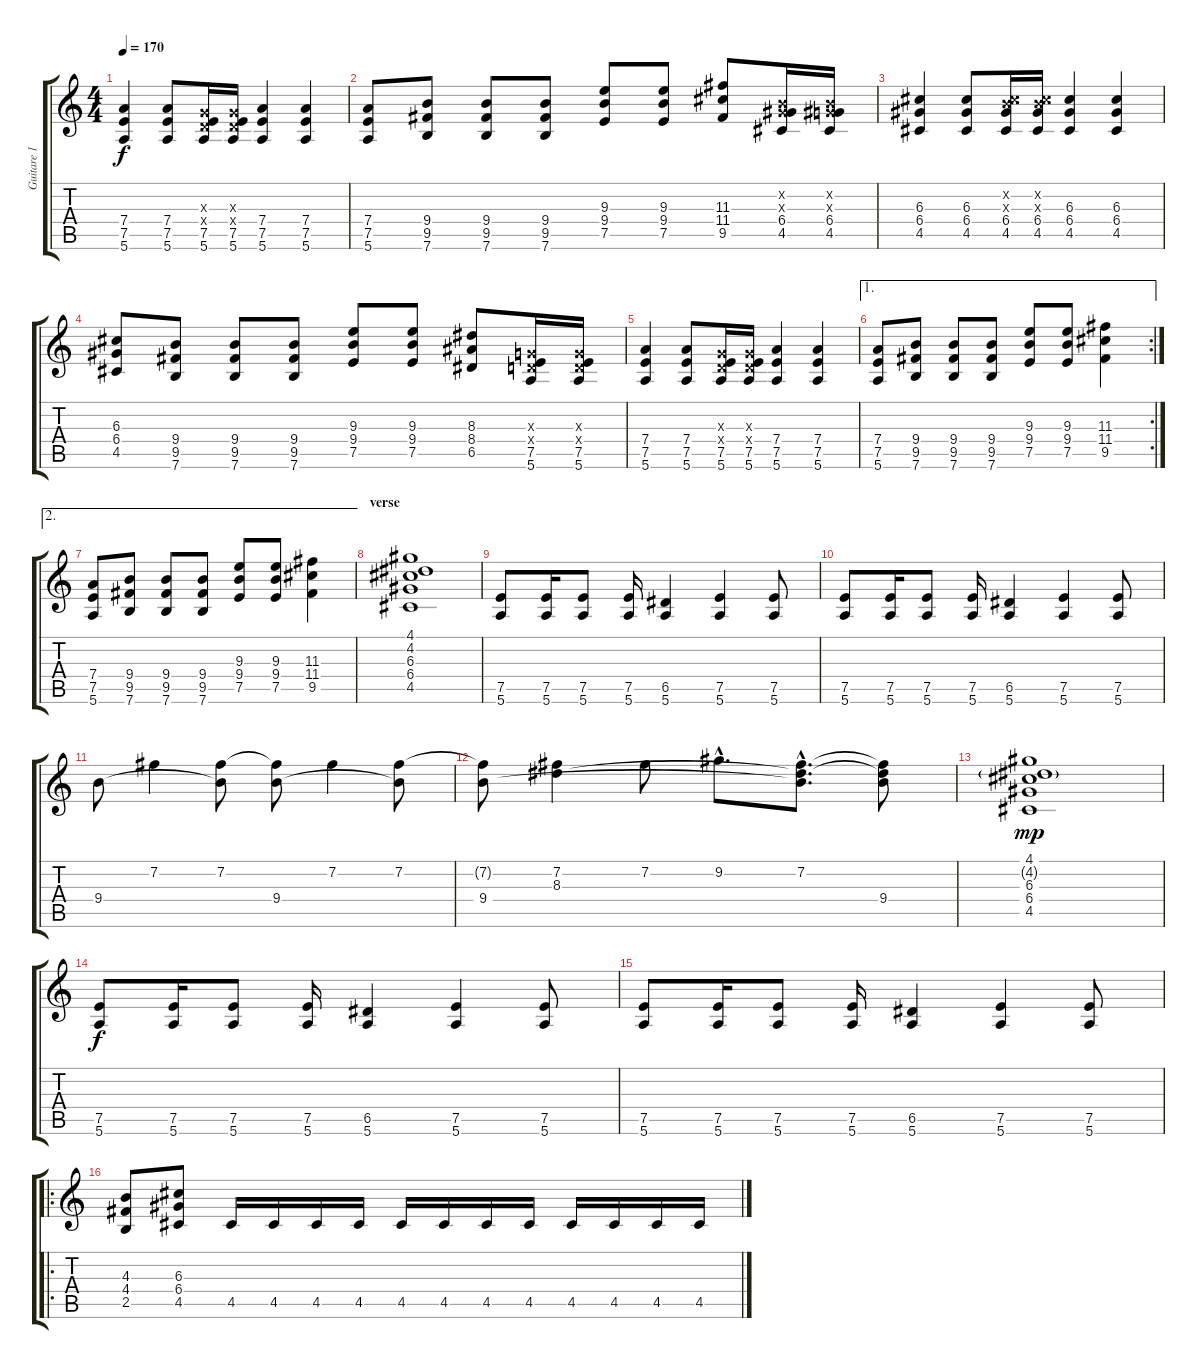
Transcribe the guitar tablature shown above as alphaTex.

\track ("Guitare 1" "Guitare 1") {instrument distortionguitar}
\staff {score tabs}
\tuning (E4 B3 G3 D3 A2 E2) {hide}
\ts (4 4)
\tempo 170
\clef g2
\ks c
(7.4 7.5 5.6).4{dy f} (7.4 7.5 5.6).8 (0.3{x} 0.4{x} 7.5 5.6).16 (0.3{x} 0.4{x} 7.5 5.6).16 (7.4 7.5 5.6).4 (7.4 7.5 5.6).4 |
(7.4 7.5 5.6).8 (9.4 9.5 7.6).8 (9.4 9.5 7.6).8 (9.4 9.5 7.6).8 (9.3 9.4 7.5).8 (9.3 9.4 7.5).8 (11.3 11.4 9.5).8 (0.2{x} 0.3{x} 6.4 4.5).16 (0.2{x} 0.3{x} 6.4 4.5).16 |
(6.3 6.4 4.5).4 (6.3 6.4 4.5).8 (0.2{x} 6.3{x} 6.4 4.5).16 (0.2{x} 6.3{x} 6.4 4.5).16 (6.3 6.4 4.5).4 (6.3 6.4 4.5).4 |
(6.3 6.4 4.5).8 (9.4 9.5 7.6).8 (9.4 9.5 7.6).8 (9.4 9.5 7.6).8 (9.3 9.4 7.5).8 (9.3 9.4 7.5).8 (8.3 8.4 6.5).8 (0.3{x} 0.4{x} 7.5 5.6).16 (0.3{x} 0.4{x} 7.5 5.6).16 |
(7.4 7.5 5.6).4 (7.4 7.5 5.6).8 (0.3{x} 0.4{x} 7.5 5.6).16 (0.3{x} 0.4{x} 7.5 5.6).16 (7.4 7.5 5.6).4 (7.4 7.5 5.6).4 |
\ae 1
\rc 2
(7.4 7.5 5.6).8 (9.4 9.5 7.6).8 (9.4 9.5 7.6).8 (9.4 9.5 7.6).8 (9.3 9.4 7.5).8 (9.3 9.4 7.5).8 (11.3 11.4 9.5).4 |
\ae 2
(7.4 7.5 5.6).8 (9.4 9.5 7.6).8 (9.4 9.5 7.6).8 (9.4 9.5 7.6).8 (9.3 9.4 7.5).8 (9.3 9.4 7.5).8 (11.3 11.4 9.5).4 |
\section ("" "verse")
(4.1 4.2 6.3 6.4 4.5).1 |
(7.5 5.6).8 (7.5 5.6).16 (7.5 5.6).8 (7.5 5.6).16 (6.5 5.6).4 (7.5 5.6).4 (7.5 5.6).8 |
(7.5 5.6).8 (7.5 5.6).16 (7.5 5.6).8 (7.5 5.6).16 (6.5 5.6).4 (7.5 5.6).4 (7.5 5.6).8 |
9.4.8 7.2.4 (7.2 9.4{t}).8 (7.2{t} 9.4).8 7.2.4 (7.2 9.4{t}).8 |
(7.2{t} 9.4).8 (7.2 8.3).4 7.2.8 9.2{hac}.8{d} (7.2{hac} 8.3{hac t} 9.4{hac t}).8{d} (7.2{t} 8.3{t} 9.4).8 |
(4.1 4.2{g} 6.3 6.4 4.5).1{dy mp} |
(7.5 5.6).8{dy f} (7.5 5.6).16 (7.5 5.6).8 (7.5 5.6).16 (6.5 5.6).4 (7.5 5.6).4 (7.5 5.6).8 |
(7.5 5.6).8 (7.5 5.6).16 (7.5 5.6).8 (7.5 5.6).16 (6.5 5.6).4 (7.5 5.6).4 (7.5 5.6).8 |
\ro
(4.3 4.4 2.5).8 (6.3 6.4 4.5).8 4.5.16 4.5.16 4.5.16 4.5.16 4.5.16 4.5.16 4.5.16 4.5.16 4.5.16 4.5.16 4.5.16 4.5.16
